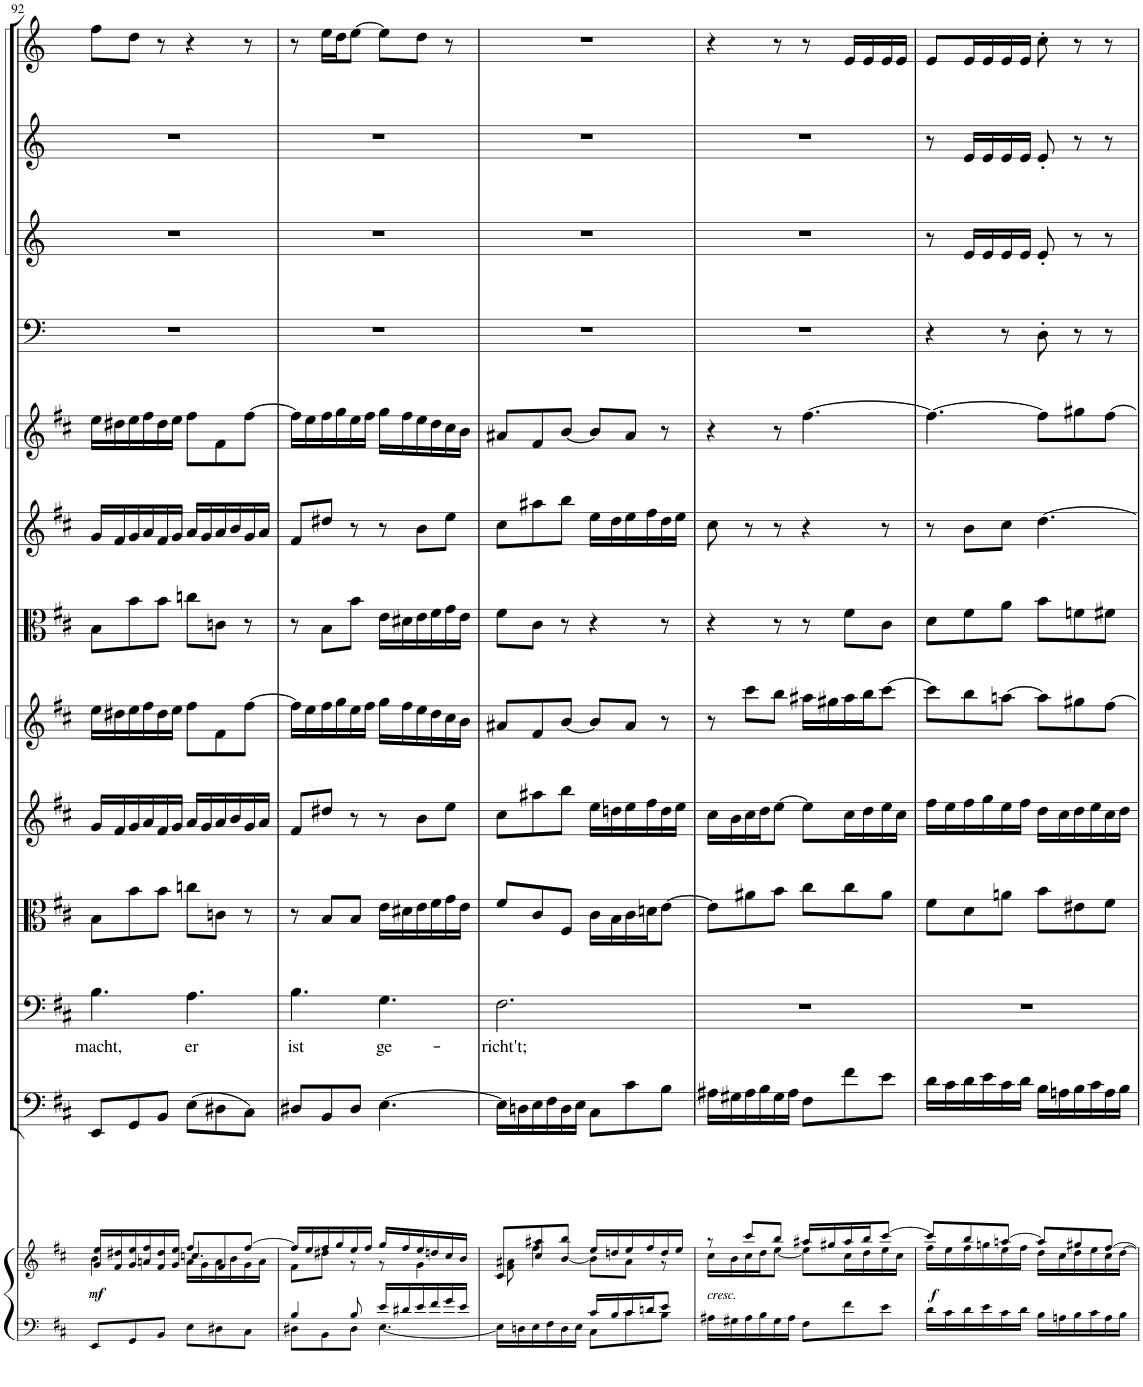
**kern	**kern	**dynam	**kern	**kern	**text	**kern	**kern	**kern	**kern	**kern	**kern	**kern	**kern	**kern	**kern
*part13	*part13	*part13	*part12	*part11	*part11	*part10	*part9	*part8	*part7	*part6	*part5	*part4	*part3	*part2	*part1
*staff14	*staff13	*staff13/14	*staff12	*staff11	*staff11	*staff10	*staff9	*staff8	*staff7	*staff6	*staff5	*staff4	*staff3	*staff2	*staff1
*I"Piano reduction	*	*	*I"Continuo	*I"Soprano, Alto, Tenore, Basso in unisono	*	*I"Viola	*I"Violino II	*I"Violino I	*I"Taille	*I"Oboe d'amore II	*I"Oboe d'amore I	*I"Timpani	*I"Tromba III (D)	*I"Tromba II (D)	*I"Tromba I (D)
*I'Pno	*	*	*	*	*	*	*	*	*	*I'Ob	*I'Ob	*I'Timp	*	*	*
!!LO:PB:g=z
*clefF4	*clefG2	*	*clefF4	*clefF4	*	*clefC3	*clefG2	*clefG2	*clefC3	*clefG2	*clefG2	*clefF4	*clefG2	*clefG2	*clefG2
*	*	*	*	*	*	*	*	*	*Trd4c7	*	*	*	*Trd-1c-2	*Trd-1c-2	*Trd-1c-2
*k[f#c#]	*k[f#c#]	*	*k[f#c#]	*k[f#c#]	*	*k[f#c#]	*k[f#c#]	*k[f#c#]	*k[f#c#]	*k[f#c#]	*k[f#c#]	*k[]	*k[]	*k[]	*k[]
*M6/8	*M6/8	*	*M6/8	*M6/8	*	*M6/8	*M6/8	*M6/8	*M6/8	*M6/8	*M6/8	*M6/8	*M6/8	*M6/8	*M6/8
=92	=92	=92	=92	=92	=92	=92	=92	=92	=92	=92	=92	=92	=92	=92	=92
*	*^	*	*	*	*	*	*	*	*	*	*	*	*	*	*
*	*	*^	*	*	*	*	*	*	*	*	*	*	*	*	*	*
!	!	!	!	!LO:DY:b	!	!	!LO:LY:b	!	!	!	!	!	!	!	!	!	!
8EE/L	16g/ 16ee/LL	4b\	4.ryy	mf	8EE/L	4.B\	macht,	8B\L	16g/LL	16ee\LL	8B\L	16g/LL	16ee\LL	2.r	2.r	2.r	8ff\L
.	16f#/ 16dd#X/	.	.	.	.	.	.	.	16f#/	16dd#X\	.	16f#/	16dd#X\	.	.	.	.
8GG/	16g/ 16ee/	.	.	.	8GG/	.	.	8b\	16g/	16ee\	8b\	16g/	16ee\	.	.	.	8dd\J
.	16an/ 16ff#/	.	.	.	.	.	.	.	16a/	16ff#\	.	16a/	16ff#\	.	.	.	.
8BB/J	16f#/ 16dd#/	8ryy	.	.	8BB/J	.	.	8b\J	16f#/	16dd#\	8b\J	16f#/	16dd#\	.	.	.	8r
.	16g/ 16ee/JJ	.	.	.	.	.	.	.	16g/JJ	16ee\JJ	.	16g/JJ	16ee\JJ	.	.	.	.
!	!	!	!	!	!	!	!LO:LY:b	!	!	!	!	!	!	!	!	!	!
8E\L	8ff#/L	16a\LL	4.ccn/	.	(8E\L	4.A\	er	8ccn\L	16a/LL	8ff#\L	8ccn\L	16a/LL	8ff#\L	.	.	.	4r
.	.	16g\	.	.	.	.	.	.	16g/	.	.	16g/	.	.	.	.	.
8D#X\	8f#/	16a\	.	.	8D#X\	.	.	8cn\J	16a/	8f#\	8cn\J	16a/	8f#\	.	.	.	.
.	.	16b\	.	.	.	.	.	.	16b/	.	.	16b/	.	.	.	.	.
8C#\J	[8ff#/J	16g\	.	.	8C#\J)	.	.	8r	16g/	[8ff#\J	8r	16g/	[8ff#\J	.	.	.	8r
.	.	16a\JJ	.	.	.	.	.	.	16a/JJ	.	.	16a/JJ	.	.	.	.	.
*	*	*v	*v	*	*	*	*	*	*	*	*	*	*	*	*	*	*
=93	=93	=93	=93	=93	=93	=93	=93	=93	=93	=93	=93	=93	=93	=93	=93	=93
*^	*	*	*	*	*	*	*	*	*	*	*	*	*	*	*	*
!	!	!	!	!	!	!	!LO:LY:b	!	!	!	!	!	!	!	!	!	!
4B/	8D#X\L	16ff#/LL]	8f#\L	.	8D#X/L	4.B\	ist	8r	8f#/L	16ff#\LL]	8r	8f#/L	16ff#\LL]	2.r	2.r	2.r	8r
.	.	16ee/	.	.	.	.	.	.	.	16ee\	.	.	16ee\	.	.	.	.
.	8BB\	16ff#/	8dd#X\J	.	8BB/	.	.	8B/L	8dd#X/J	16ff#\	8B\L	8dd#X/J	16ff#\	.	.	.	16ee\LL
.	.	16gg/	.	.	.	.	.	.	.	16gg\	.	.	16gg\	.	.	.	16dd\J
8B/	8D#\J	16ee/	8r	.	8D#/J	.	.	8B/J	8r	16ee\	8b\J	8r	16ee\	.	.	.	[8ee\J
.	.	16ff#/JJ	.	.	.	.	.	.	.	16ff#\JJ	.	.	16ff#\JJ	.	.	.	.
!	!	!	!	!	!	!	!LO:LY:b	!	!	!	!	!	!	!	!	!	!
16e/LL	[4.E\	16gg/LL	8r	.	[4.E\	4.G\	ge-	16e\LL	8r	16gg\LL	16e\LL	8r	16gg\LL	.	.	.	8ee\L]
16d#X/	.	16ff#/	.	.	.	.	.	16d#X\	.	16ff#\	16d#X\	.	16ff#\	.	.	.	.
16e/	.	16ee/	4g\	.	.	.	.	16e\	8b\L	16ee\	16e\	8b\L	16ee\	.	.	.	8dd\J
16f#/	.	16ddn/	.	.	.	.	.	16f#\	.	16dd\	16f#\	.	16dd\	.	.	.	.
16g/	.	16cc#/	.	.	.	.	.	16g\	8ee\J	16cc#\	16g\	8ee\J	16cc#\	.	.	.	8r
16e/JJ	.	16b/JJ	.	.	.	.	.	16e\JJ	.	16b\JJ	16e\JJ	.	16b\JJ	.	.	.	.
=94	=94	=94	=94	=94	=94	=94	=94	=94	=94	=94	=94	=94	=94	=94	=94	=94	=94
!	!	!	!	!	!	!	!LO:LY:b	!	!	!	!	!	!	!	!	!	!
4.ryy	16E\LL]	8c#/L	8f#\ 8a#X\	.	16E\LL]	2.F#\	richt't;	8f#/L	8cc#\L	8a#X/L	8f#\L	8cc#\L	8a#X/L	2.r	2.r	2.r	2.r
.	16Dn\	.	.	.	16Dn\	.	.	.	.	.	.	.	.	.	.	.	.
.	16E\	8cc#/ 8aa#X/	4ff#\	.	16E\	.	.	8c#/	8aa#X\	8f#/	8c#\J	8aa#X\	8f#/	.	.	.	.
.	16F#\	.	.	.	16F#\	.	.	.	.	.	.	.	.	.	.	.	.
.	16D\	[<8b/ 8bb/J	.	.	16D\	.	.	8F#/J	8bb\J	[8b/J	8r	8bb\J	[8b/J	.	.	.	.
.	16E\JJ	.	.	.	16E\JJ	.	.	.	.	.	.	.	.	.	.	.	.
16c#/LL	8C#\L	16ee/LL	8b\L]	.	8C#\L	.	.	16c#\LL	16ee\LL	8b/L]	4r	16ee\LL	8b/L]	.	.	.	.
16B/	.	16ddn/	.	.	.	.	.	16B\	16ddn\	.	.	16dd\	.	.	.	.	.
16c#/	8c#\	16ee/	8a#\J	.	8c#\	.	.	16c#\	16ee\	8a#/J	.	16ee\	8a#/J	.	.	.	.
16dn/J	.	16ff#/	.	.	.	.	.	16dn\J	16ff#\	.	.	16ff#\	.	.	.	.	.
8e/J	8B\J	16dd/	8r	.	8B\J	.	.	[8e\J	16dd\	8r	8r	16dd\	8r	.	.	.	.
.	.	16ee/JJ	.	.	.	.	.	.	16ee\JJ	.	.	16ee\JJ	.	.	.	.	.
*v	*v	*	*	*	*	*	*	*	*	*	*	*	*	*	*	*	*
=95	=95	=95	=95	=95	=95	=95	=95	=95	=95	=95	=95	=95	=95	=95	=95	=95
!	!LO:TX:b:i:t=cresc.	!	!	!	!	!	!	!	!	!	!	!	!	!	!	!
16A#X\LL	8r	16cc#\LL	.	16A#X\LL	2.r	.	8e\L]	16cc#\LL	8r	4r	8cc#\	4r	2.r	2.r	2.r	4r
16G#X\	.	16b\	.	16G#X\	.	.	.	16b\	.	.	.	.	.	.	.	.
16A#\	8ccc#/L	16cc#\	.	16A#\	.	.	8a#X\	16cc#\	8ccc#\L	.	8r	.	.	.	.	.
16B\	.	16dd\J	.	16B\	.	.	.	16dd\J	.	.	.	.	.	.	.	.
16G#\	8bb/J	[8ee\J	.	16G#\	.	.	8b\J	[8ee\J	8bb\J	8r	8r	8r	.	.	.	8r
16A#\JJ	.	.	.	16A#\JJ	.	.	.	.	.	.	.	.	.	.	.	.
8F#\L	16aa#X/LL	8ee\L]	.	8F#\L	.	.	8cc#\L	8ee\L]	16aa#X\LL	8r	4r	[4.ff#\	.	.	.	8r
.	16gg#X/	.	.	.	.	.	.	.	16gg#X\	.	.	.	.	.	.	.
8f#\	16aa#/	16cc#\L	.	8f#\	.	.	8cc#\	16cc#\L	16aa#\	8f#\L	.	.	.	.	.	16e/LL
.	16bb/J	16dd\	.	.	.	.	.	16dd\	16bb\J	.	.	.	.	.	.	16e/
8e\J	[8ccc#/J	16ee\	.	8e\J	.	.	8a#\J	16ee\	[8ccc#\J	8c#\J	8r	.	.	.	.	16e/
.	.	16cc#\JJ	.	.	.	.	.	16cc#\JJ	.	.	.	.	.	.	.	16e/JJ
=96	=96	=96	=96	=96	=96	=96	=96	=96	=96	=96	=96	=96	=96	=96	=96	=96
!	!	!	!LO:DY:b	!	!	!	!	!	!	!	!	!	!	!	!	!
16d\LL	8ccc#/L]	16ff#\LL	f	16d\LL	2.r	.	8f#\L	16ff#\LL	8ccc#\L]	8d\L	8r	4.ff#\_	4r	8r	8r	8e/L
16c#\	.	16ee\	.	16c#\	.	.	.	16ee\	.	.	.	.	.	.	.	.
16d\	8bb/	16ff#\	.	16d\	.	.	8d\	16ff#\	8bb\	8f#\	8b\L	.	.	16e/LL	16e/LL	16e/L
16e\	.	16ggn\	.	16e\	.	.	.	16gg\	.	.	.	.	.	16e/	16e/	16e/
16c#\	[8aan/J	16ee\	.	16c#\	.	.	8an\J	16ee\	[8aan\J	8a\J	8cc#\J	.	8r	16e/	16e/	16e/
16d\JJ	.	16ff#\JJ	.	16d\JJ	.	.	.	16ff#\JJ	.	.	.	.	.	16e/JJ	16e/JJ	16e/JJ
16B\LL	8aa/L]	16dd\LL	.	16B\LL	.	.	8b\L	16dd\LL	8aa\L]	8b\L	[4.dd\	8ff#\L]	8D'\	8e'/	8e'/	8cc'\
16An\	.	16cc#\	.	16An\	.	.	.	16cc#\	.	.	.	.	.	.	.	.
16B\	8gg#X/	16dd\	.	16B\	.	.	8e#X\	16dd\	8gg#X\	8fn\	.	8gg#X\	8r	8r	8r	8r
16c#\	.	16ee\	.	16c#\	.	.	.	16ee\	.	.	.	.	.	.	.	.
16A\	[8ff#/J	16cc#\	.	16A\	.	.	8f#\J	16cc#\	[8ff#\J	8f#X\J	.	[8ff#\J	8r	8r	8r	8r
16B\JJ	.	[>16dd\JJ	.	16B\JJ	.	.	.	16dd\JJ	.	.	.	.	.	.	.	.
*	*v	*v	*	*	*	*	*	*	*	*	*	*	*	*	*	*
=	=	=	=	=	=	=	=	=	=	=	=	=	=	=	=
*-	*-	*-	*-	*-	*-	*-	*-	*-	*-	*-	*-	*-	*-	*-	*-
